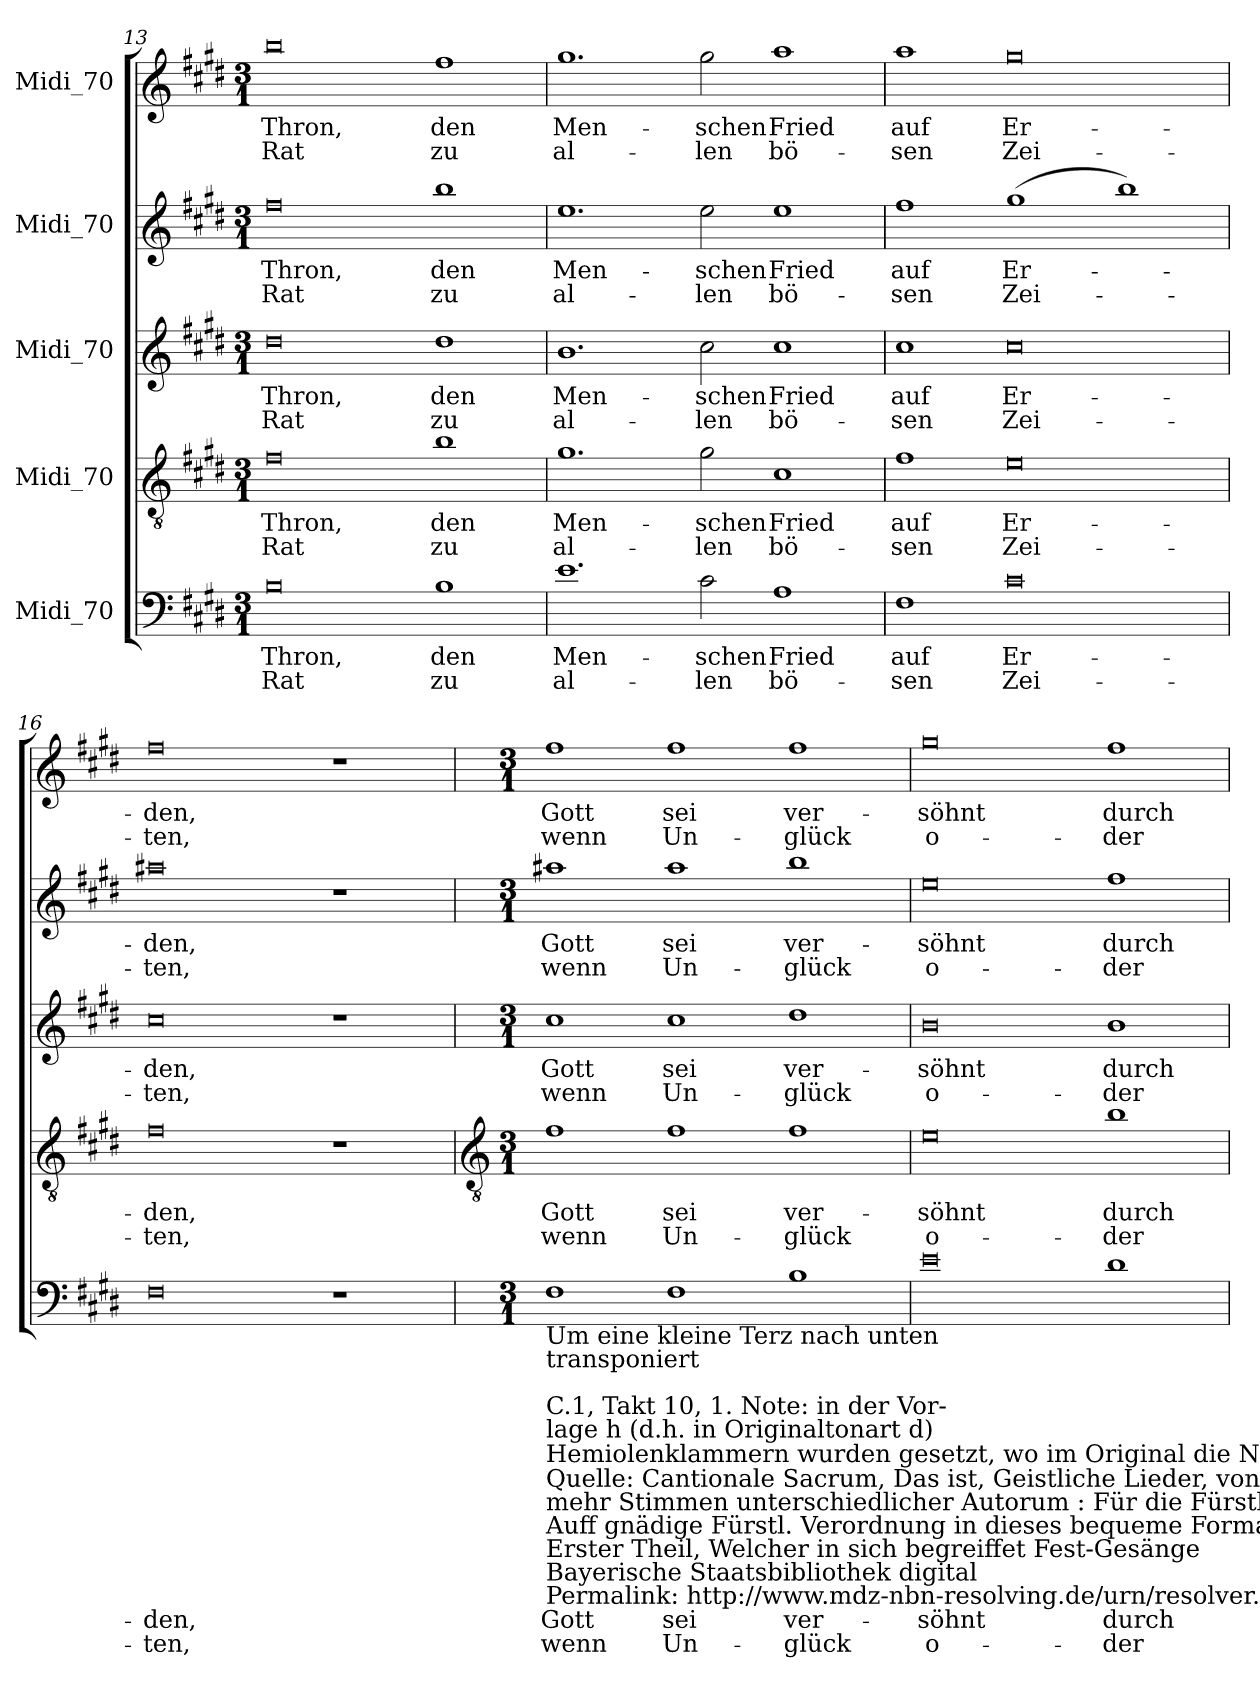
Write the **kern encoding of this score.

**kern	**text	**text	**kern	**text	**text	**kern	**text	**text	**kern	**text	**text	**kern	**text	**text
*part5	*part5	*part5	*part4	*part4	*part4	*part3	*part3	*part3	*part2	*part2	*part2	*part1	*part1	*part1
*staff5	*staff5	*staff5	*staff4	*staff4	*staff4	*staff3	*staff3	*staff3	*staff2	*staff2	*staff2	*staff1	*staff1	*staff1
*I"Midi_70	*	*	*I"Midi_70	*	*	*I"Midi_70	*	*	*I"Midi_70	*	*	*I"Midi_70	*	*
*clefF4	*	*	*clefGv2	*	*	*clefG2	*	*	*clefG2	*	*	*clefG2	*	*
*ITrd4c7	*	*	*ITrd4c7	*	*	*ITrd4c7	*	*	*ITrd4c7	*	*	*ITrd4c7	*	*
*k[f#c#g#]	*	*	*k[f#c#g#]	*	*	*k[f#c#g#]	*	*	*k[f#c#g#]	*	*	*k[f#c#g#]	*	*
*A:	*	*	*A:	*	*	*A:	*	*	*A:	*	*	*A:	*	*
*M3/1	*	*	*M3/1	*	*	*M3/1	*	*	*M3/1	*	*	*M3/1	*	*
=13	=13	=13	=13	=13	=13	=13	=13	=13	=13	=13	=13	=13	=13	=13
!	!LO:LY:b	!LO:LY:b	!	!LO:LY:b	!LO:LY:b	!	!LO:LY:b	!LO:LY:b	!	!LO:LY:b	!LO:LY:b	!	!LO:LY:b	!LO:LY:b
0E	Thron,	Rat	0B	Thron,	Rat	0g#	Thron,	Rat	0b	Thron,	Rat	0ee	Thron,	Rat
!	!LO:LY:b	!LO:LY:b	!	!LO:LY:b	!LO:LY:b	!	!LO:LY:b	!LO:LY:b	!	!LO:LY:b	!LO:LY:b	!	!LO:LY:b	!LO:LY:b
1E	den	zu	1e	den	zu	1g#	den	zu	1ee	den	zu	1b	den	zu
=14	=14	=14	=14	=14	=14	=14	=14	=14	=14	=14	=14	=14	=14	=14
!	!LO:LY:b	!LO:LY:b	!	!LO:LY:b	!LO:LY:b	!	!LO:LY:b	!LO:LY:b	!	!LO:LY:b	!LO:LY:b	!	!LO:LY:b	!LO:LY:b
1.A	Men-	-al-	1.c#	Men-	-al-	1.e	Men-	-al-	1.a	Men-	-al-	1.cc#	Men-	-al-
!	!LO:LY:b	!LO:LY:b	!	!LO:LY:b	!LO:LY:b	!	!LO:LY:b	!LO:LY:b	!	!LO:LY:b	!LO:LY:b	!	!LO:LY:b	!LO:LY:b
2F#	-schen	len	2c#	-schen	len	2f#	-schen	len	2a	-schen	len	2cc#	-schen	len
!	!LO:LY:b	!LO:LY:b	!	!LO:LY:b	!LO:LY:b	!	!LO:LY:b	!LO:LY:b	!	!LO:LY:b	!LO:LY:b	!	!LO:LY:b	!LO:LY:b
1D	Fried	bö-	1F#	Fried	bö-	1f#	Fried	bö-	1a	Fried	bö-	1dd	Fried	bö-
=15	=15	=15	=15	=15	=15	=15	=15	=15	=15	=15	=15	=15	=15	=15
!	!LO:LY:b	!LO:LY:b	!	!LO:LY:b	!LO:LY:b	!	!LO:LY:b	!LO:LY:b	!	!LO:LY:b	!LO:LY:b	!	!LO:LY:b	!LO:LY:b
1BB	-auf	sen	1B	-auf	sen	1f#	-auf	sen	1b	-auf	sen	1dd	-auf	sen
!	!LO:LY:b	!LO:LY:b	!	!LO:LY:b	!LO:LY:b	!	!LO:LY:b	!LO:LY:b	!	!LO:LY:b	!LO:LY:b	!	!LO:LY:b	!LO:LY:b
0F#	Er-	-Zei-	0A	Er-	-Zei-	0f#	Er-	-Zei-	(>1cc#	Er-	-Zei-	0cc#	Er-	-Zei-
.	.	.	.	.	.	.	.	.	1ee)	.	.	.	.	.
=16	=16	=16	=16	=16	=16	=16	=16	=16	=16	=16	=16	=16	=16	=16
!	!LO:LY:b	!LO:LY:b	!	!LO:LY:b	!LO:LY:b	!	!LO:LY:b	!LO:LY:b	!	!LO:LY:b	!LO:LY:b	!	!LO:LY:b	!LO:LY:b
0BB	-den,	ten,	0B	-den,	ten,	0f#	-den,	ten,	0dd#X	-den,	ten,	0b	-den,	ten,
1r	.	.	1r	.	.	1r	.	.	1r	.	.	1r	.	.
!!LO:LB:g=z
=17	=17	=17	=17	=17	=17	=17	=17	=17	=17	=17	=17	=17	=17	=17
*	*	*	*clefGv2	*	*	*	*	*	*	*	*	*	*	*
*M3/1	*	*	*M3/1	*	*	*M3/1	*	*	*M3/1	*	*	*M3/1	*	*
!LO:TX:b:t=Um eine kleine Terz nach unten\ntransponiert\n\nC.1, Takt 10, 1. Note&colon; in der Vor-\nlage h (d.h. in Originaltonart d)	!	!	!	!	!	!	!	!	!	!	!	!	!	!
!LO:TX:b:t=Hemiolenklammern wurden gesetzt, wo im Original die Noten (im jeweils zweiten Takt) geschwärzt waren.	!	!	!	!	!	!	!	!	!	!	!	!	!	!
!LO:TX:b:t=Quelle&colon; Cantionale Sacrum, Das ist, Geistliche Lieder, von Christlichen und Trostreichen Texten, Mit 3. 4. 5. oder \nmehr Stimmen unterschiedlicher Autorum &colon; Für die Fürstliche Land- und andere Schulen im Fürstenthumb Gotha, \nAuff gnädige Fürstl. Verordnung in dieses bequeme Format zusammen gebracht und gedruckt zu Gotha im Jahr 1646\nErster Theil, Welcher in sich begreiffet Fest-Gesänge  \nBayerische Staatsbibliothek digital\nPermalink&colon; http&colon;//www.mdz-nbn-resolving.de/urn/resolver.pl?urn=urn&colon;nbn&colon;de&colon;bvb&colon;12-bsb10592497-8	!	!	!	!	!	!	!	!	!	!	!	!	!	!
!	!LO:LY:b	!LO:LY:b	!	!LO:LY:b	!LO:LY:b	!	!LO:LY:b	!LO:LY:b	!	!LO:LY:b	!LO:LY:b	!	!LO:LY:b	!LO:LY:b
1BB	Gott	wenn	1B	Gott	wenn	1f#	Gott	wenn	1dd#X	Gott	wenn	1b	Gott	wenn
!	!LO:LY:b	!LO:LY:b	!	!LO:LY:b	!LO:LY:b	!	!LO:LY:b	!LO:LY:b	!	!LO:LY:b	!LO:LY:b	!	!LO:LY:b	!LO:LY:b
1BB	sei	Un-	1B	sei	Un-	1f#	sei	Un-	1dd#	sei	Un-	1b	sei	Un-
!	!LO:LY:b	!LO:LY:b	!	!LO:LY:b	!LO:LY:b	!	!LO:LY:b	!LO:LY:b	!	!LO:LY:b	!LO:LY:b	!	!LO:LY:b	!LO:LY:b
1E	-ver-	-glück	1B	-ver-	-glück	1g#	-ver-	-glück	1ee	-ver-	-glück	1b	-ver-	-glück
=18	=18	=18	=18	=18	=18	=18	=18	=18	=18	=18	=18	=18	=18	=18
!	!LO:LY:b	!LO:LY:b	!	!LO:LY:b	!LO:LY:b	!	!LO:LY:b	!LO:LY:b	!	!LO:LY:b	!LO:LY:b	!	!LO:LY:b	!LO:LY:b
0A	söhnt	o-	0A	söhnt	o-	0e	söhnt	o-	0a	söhnt	o-	0cc#	söhnt	o-
!	!LO:LY:b	!LO:LY:b	!	!LO:LY:b	!LO:LY:b	!	!LO:LY:b	!LO:LY:b	!	!LO:LY:b	!LO:LY:b	!	!LO:LY:b	!LO:LY:b
1G#	-durch	der	1e	-durch	der	1e	-durch	der	1b	-durch	der	1b	-durch	der
=	=	=	=	=	=	=	=	=	=	=	=	=	=	=
*-	*-	*-	*-	*-	*-	*-	*-	*-	*-	*-	*-	*-	*-	*-
